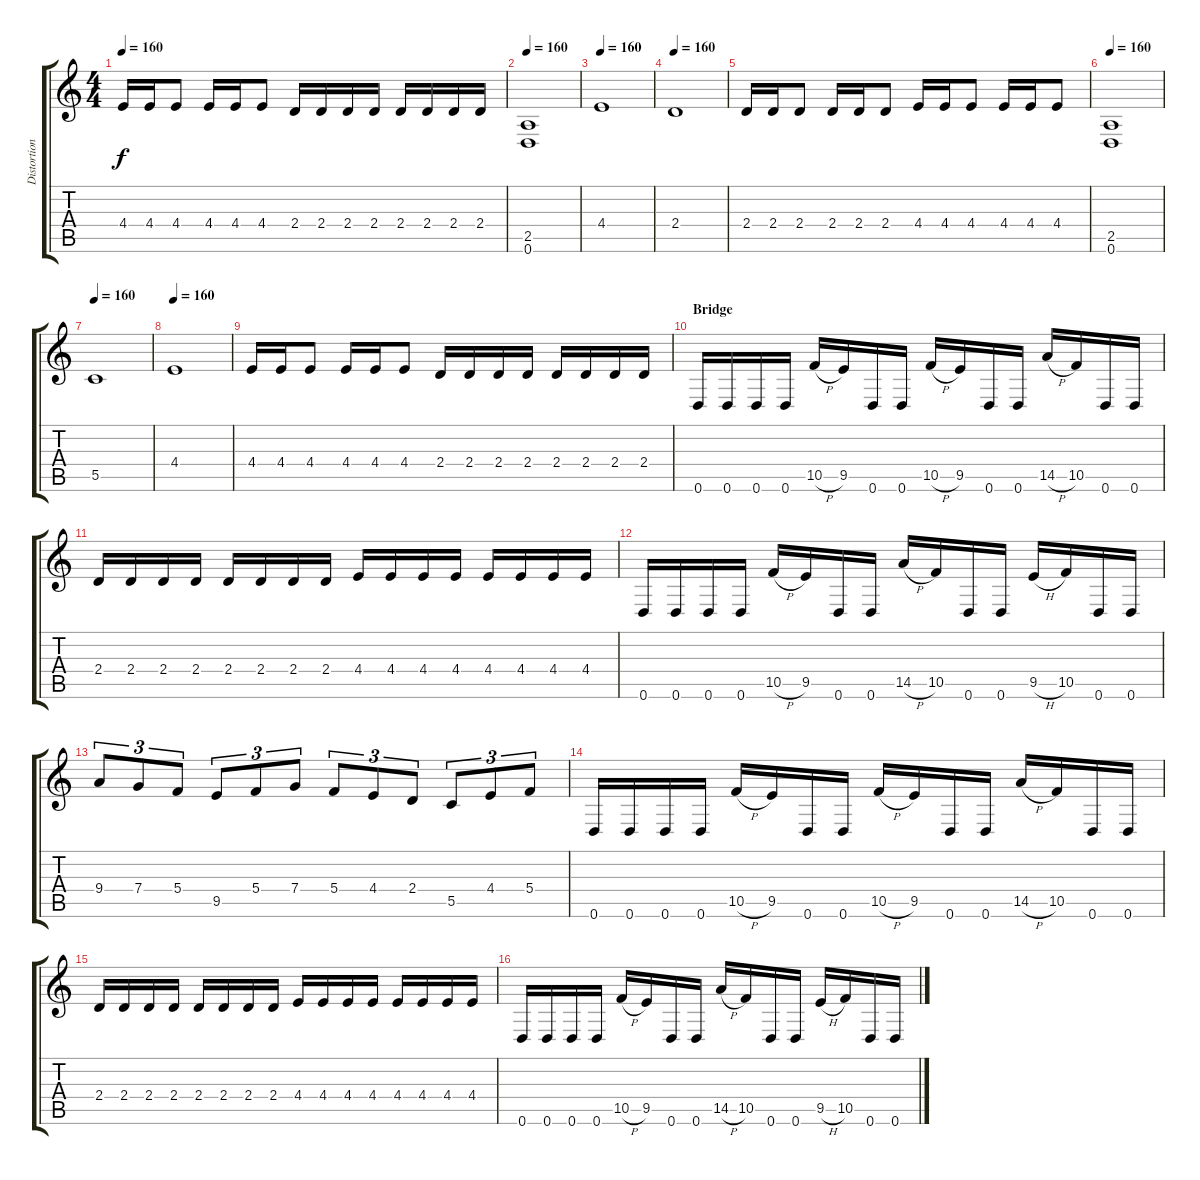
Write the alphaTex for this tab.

\track ("Distortion Guitar II" "Distortion") {instrument distortionguitar}
\staff {score tabs}
\tuning (D4 A3 F3 C3 G2 D2) {hide}
\ts (4 4)
\tempo 160
\clef g2
\ks c
4.4.16{dy f} 4.4.16 4.4.8 4.4.16 4.4.16 4.4.8 2.4.16 2.4.16 2.4.16 2.4.16 2.4.16 2.4.16 2.4.16 2.4.16 |
\tempo 160
(2.5 0.6).1 |
\tempo 160
4.4.1 |
\tempo 160
2.4.1 |
2.4.16 2.4.16 2.4.8 2.4.16 2.4.16 2.4.8 4.4.16 4.4.16 4.4.8 4.4.16 4.4.16 4.4.8 |
\tempo 160
(2.5 0.6).1 |
\tempo 160
5.5.1 |
\tempo 160
4.4.1 |
4.4.16 4.4.16 4.4.8 4.4.16 4.4.16 4.4.8 2.4.16 2.4.16 2.4.16 2.4.16 2.4.16 2.4.16 2.4.16 2.4.16 |
\section ("" "Bridge")
0.6.16 0.6.16 0.6.16 0.6.16 10.5{h}.16 9.5.16 0.6.16 0.6.16 10.5{h}.16 9.5.16 0.6.16 0.6.16 14.5{h}.16 10.5.16 0.6.16 0.6.16 |
2.4.16 2.4.16 2.4.16 2.4.16 2.4.16 2.4.16 2.4.16 2.4.16 4.4.16 4.4.16 4.4.16 4.4.16 4.4.16 4.4.16 4.4.16 4.4.16 |
0.6.16 0.6.16 0.6.16 0.6.16 10.5{h}.16 9.5.16 0.6.16 0.6.16 14.5{h}.16 10.5.16 0.6.16 0.6.16 9.5{h}.16 10.5.16 0.6.16 0.6.16 |
9.4.8{tu (3 2)} 7.4.8{tu (3 2)} 5.4.8{tu (3 2)} 9.5.8{tu (3 2)} 5.4.8{tu (3 2)} 7.4.8{tu (3 2)} 5.4.8{tu (3 2)} 4.4.8{tu (3 2)} 2.4.8{tu (3 2)} 5.5.8{tu (3 2)} 4.4.8{tu (3 2)} 5.4.8{tu (3 2)} |
0.6.16 0.6.16 0.6.16 0.6.16 10.5{h}.16 9.5.16 0.6.16 0.6.16 10.5{h}.16 9.5.16 0.6.16 0.6.16 14.5{h}.16 10.5.16 0.6.16 0.6.16 |
2.4.16 2.4.16 2.4.16 2.4.16 2.4.16 2.4.16 2.4.16 2.4.16 4.4.16 4.4.16 4.4.16 4.4.16 4.4.16 4.4.16 4.4.16 4.4.16 |
0.6.16 0.6.16 0.6.16 0.6.16 10.5{h}.16 9.5.16 0.6.16 0.6.16 14.5{h}.16 10.5.16 0.6.16 0.6.16 9.5{h}.16 10.5.16 0.6.16 0.6.16
